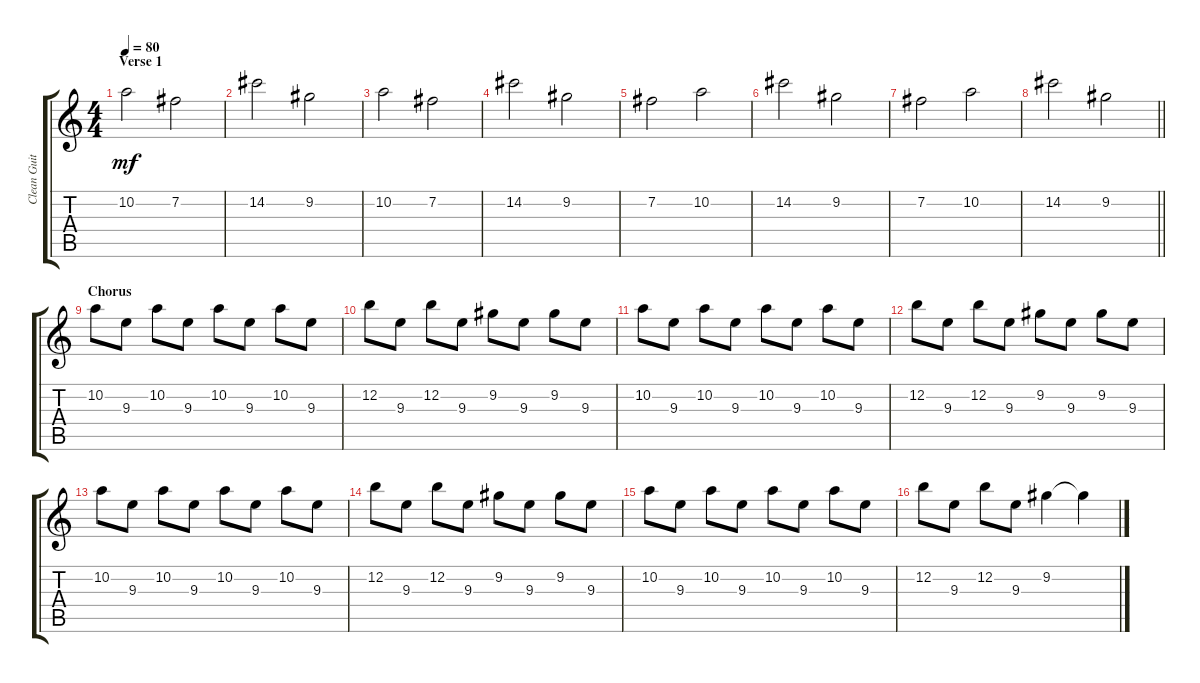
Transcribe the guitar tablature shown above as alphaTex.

\track ("Clean Guitar" "Clean Guit") {instrument electricguitarclean}
\staff {score tabs}
\tuning (E4 B3 G3 D3 A2 E2) {hide}
\ts (4 4)
\section ("" "Verse 1")
\tempo 80
\clef g2
\ks c
10.2.2{dy mf} 7.2.2 |
14.2.2 9.2.2 |
10.2.2 7.2.2 |
14.2.2 9.2.2 |
7.2.2 10.2.2 |
14.2.2 9.2.2 |
7.2.2 10.2.2 |
\barLineRight lightlight
14.2.2 9.2.2 |
\section ("" "Chorus")
10.2.8 9.3.8 10.2.8 9.3.8 10.2.8 9.3.8 10.2.8 9.3.8 |
12.2.8 9.3.8 12.2.8 9.3.8 9.2.8 9.3.8 9.2.8 9.3.8 |
10.2.8 9.3.8 10.2.8 9.3.8 10.2.8 9.3.8 10.2.8 9.3.8 |
12.2.8 9.3.8 12.2.8 9.3.8 9.2.8 9.3.8 9.2.8 9.3.8 |
10.2.8 9.3.8 10.2.8 9.3.8 10.2.8 9.3.8 10.2.8 9.3.8 |
12.2.8 9.3.8 12.2.8 9.3.8 9.2.8 9.3.8 9.2.8 9.3.8 |
10.2.8 9.3.8 10.2.8 9.3.8 10.2.8 9.3.8 10.2.8 9.3.8 |
12.2.8 9.3.8 12.2.8 9.3.8 9.2.4 9.2{t}.4
